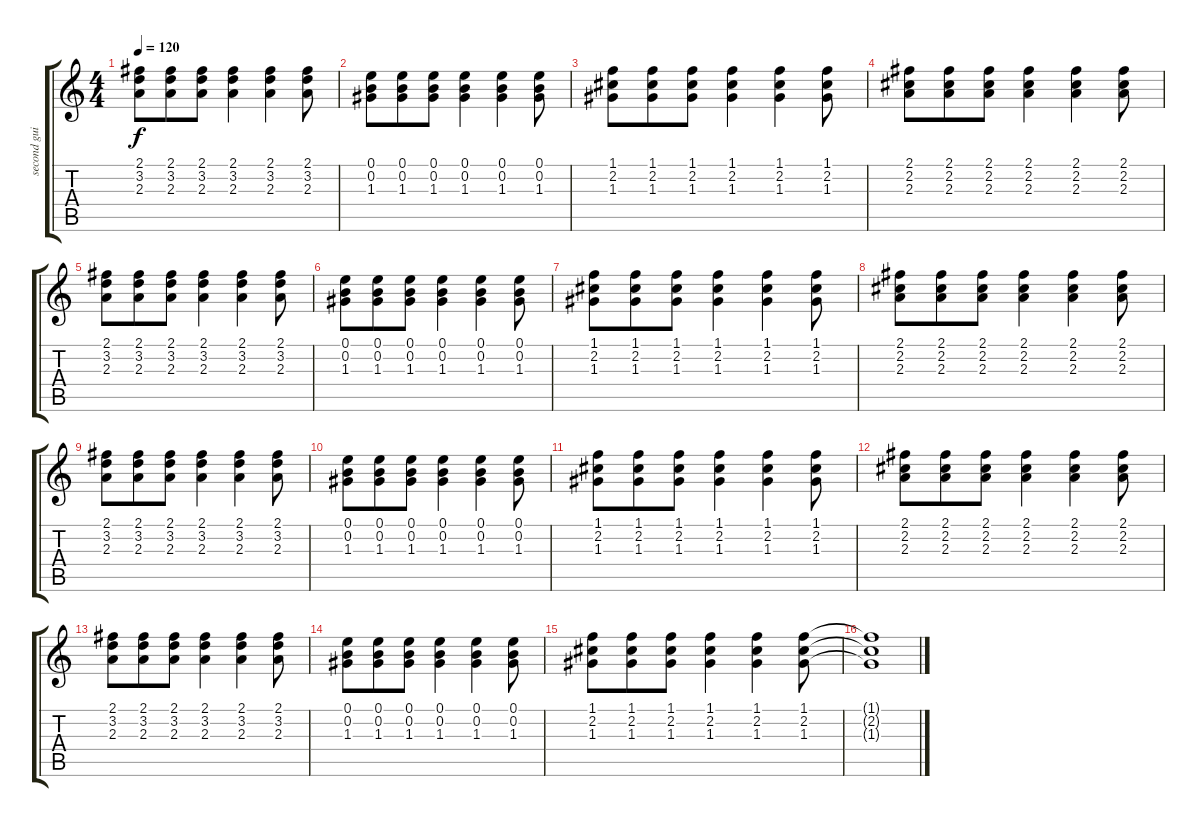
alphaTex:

\track ("second guitar" "second gui") {instrument acousticguitarsteel}
\staff {score tabs}
\tuning (E4 B3 G3 D3 A2 E2) {hide}
\ts (4 4)
\tempo 120
\clef g2
\ks c
(2.1 3.2 2.3).8{dy f} (2.1 3.2 2.3).8{beam merge} (2.1 3.2 2.3).8 (2.1 3.2 2.3).4 (2.1 3.2 2.3).4 (2.1 3.2 2.3).8 |
(0.1 0.2 1.3).8 (0.1 0.2 1.3).8{beam merge} (0.1 0.2 1.3).8 (0.1 0.2 1.3).4 (0.1 0.2 1.3).4 (0.1 0.2 1.3).8 |
(1.1 2.2 1.3).8 (1.1 2.2 1.3).8{beam merge} (1.1 2.2 1.3).8 (1.1 2.2 1.3).4 (1.1 2.2 1.3).4 (1.1 2.2 1.3).8 |
(2.1 2.2 2.3).8 (2.1 2.2 2.3).8{beam merge} (2.1 2.2 2.3).8 (2.1 2.2 2.3).4 (2.1 2.2 2.3).4 (2.1 2.2 2.3).8 |
(2.1 3.2 2.3).8 (2.1 3.2 2.3).8{beam merge} (2.1 3.2 2.3).8 (2.1 3.2 2.3).4 (2.1 3.2 2.3).4 (2.1 3.2 2.3).8 |
(0.1 0.2 1.3).8 (0.1 0.2 1.3).8{beam merge} (0.1 0.2 1.3).8 (0.1 0.2 1.3).4 (0.1 0.2 1.3).4 (0.1 0.2 1.3).8 |
(1.1 2.2 1.3).8 (1.1 2.2 1.3).8{beam merge} (1.1 2.2 1.3).8 (1.1 2.2 1.3).4 (1.1 2.2 1.3).4 (1.1 2.2 1.3).8 |
(2.1 2.2 2.3).8 (2.1 2.2 2.3).8{beam merge} (2.1 2.2 2.3).8 (2.1 2.2 2.3).4 (2.1 2.2 2.3).4 (2.1 2.2 2.3).8 |
(2.1 3.2 2.3).8 (2.1 3.2 2.3).8{beam merge} (2.1 3.2 2.3).8 (2.1 3.2 2.3).4 (2.1 3.2 2.3).4 (2.1 3.2 2.3).8 |
(0.1 0.2 1.3).8 (0.1 0.2 1.3).8{beam merge} (0.1 0.2 1.3).8 (0.1 0.2 1.3).4 (0.1 0.2 1.3).4 (0.1 0.2 1.3).8 |
(1.1 2.2 1.3).8 (1.1 2.2 1.3).8{beam merge} (1.1 2.2 1.3).8 (1.1 2.2 1.3).4 (1.1 2.2 1.3).4 (1.1 2.2 1.3).8 |
(2.1 2.2 2.3).8 (2.1 2.2 2.3).8{beam merge} (2.1 2.2 2.3).8 (2.1 2.2 2.3).4 (2.1 2.2 2.3).4 (2.1 2.2 2.3).8 |
(2.1 3.2 2.3).8 (2.1 3.2 2.3).8{beam merge} (2.1 3.2 2.3).8 (2.1 3.2 2.3).4 (2.1 3.2 2.3).4 (2.1 3.2 2.3).8 |
(0.1 0.2 1.3).8 (0.1 0.2 1.3).8{beam merge} (0.1 0.2 1.3).8 (0.1 0.2 1.3).4 (0.1 0.2 1.3).4 (0.1 0.2 1.3).8 |
(1.1 2.2 1.3).8 (1.1 2.2 1.3).8{beam merge} (1.1 2.2 1.3).8 (1.1 2.2 1.3).4 (1.1 2.2 1.3).4 (1.1 2.2 1.3).8 |
(1.1{t} 2.2{t} 1.3{t}).1
